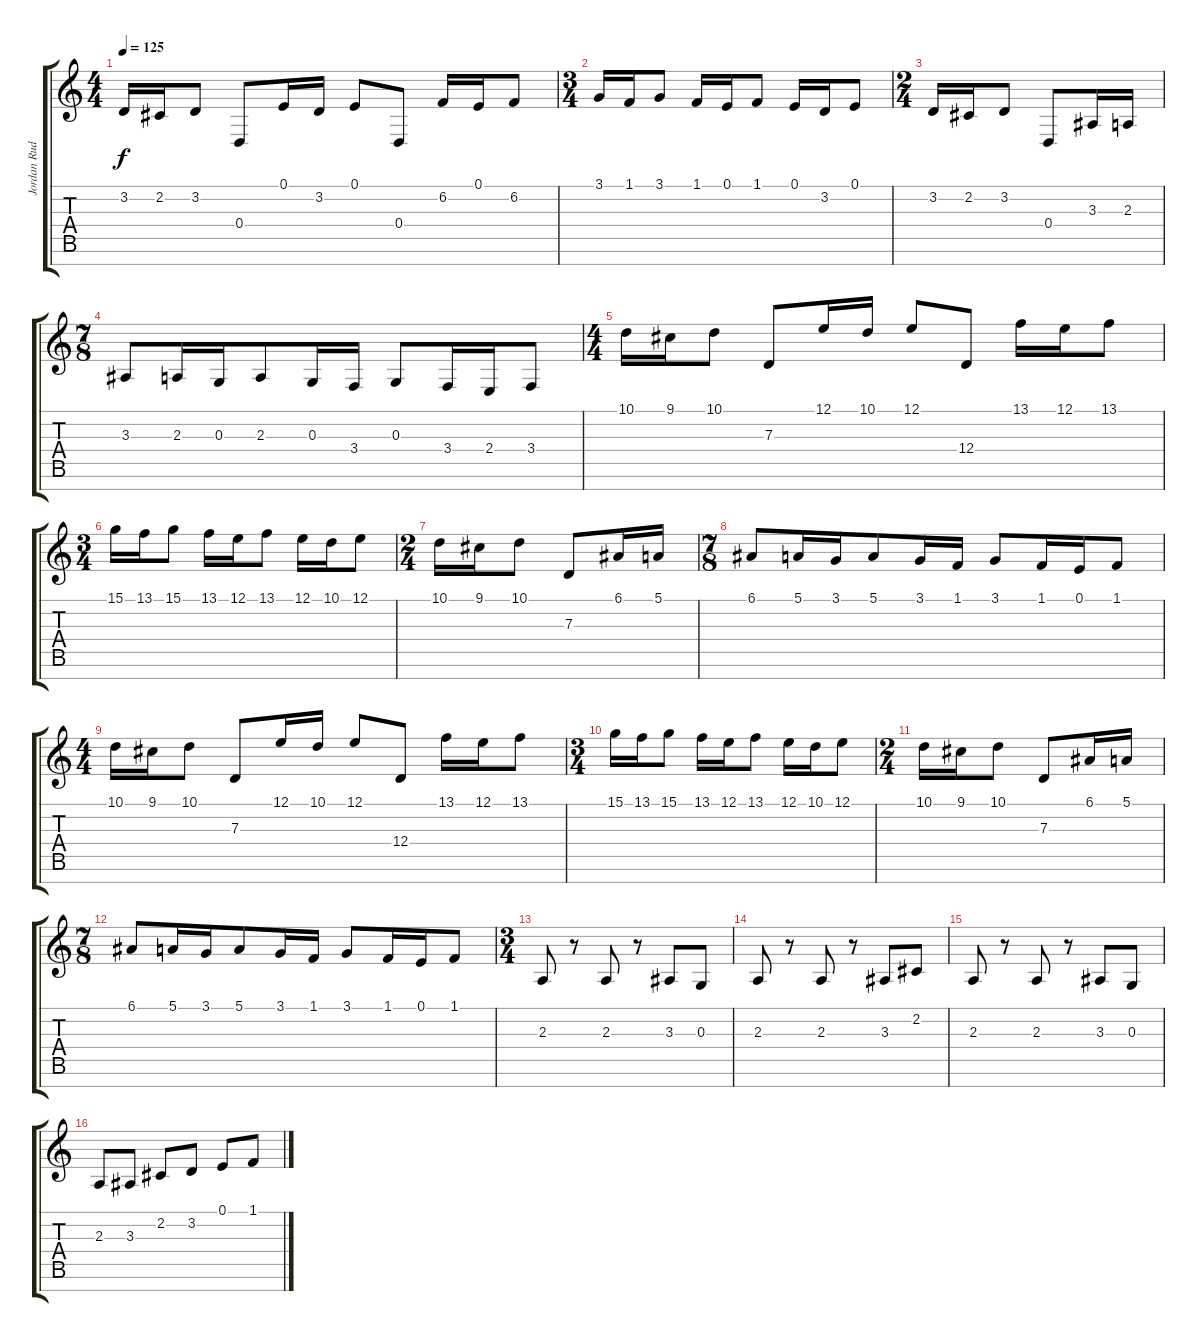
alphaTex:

\track ("Jordan Rudess Lead 2 (Dual Voice)" "Jordan Rud") {instrument lead2sawtooth}
\staff {score tabs}
\tuning (E4 B3 G3 D3 A2 E2 B1) {hide}
\ts (4 4)
\tempo 125
\clef g2
\ks c
3.2.16{dy f volume 10 instrument stringensemble1} 2.2.16 3.2.8 0.4.8 0.1.16 3.2.16 0.1.8 0.4.8 6.2.16 0.1.16 6.2.8 |
\ts (3 4)
3.1.16 1.1.16 3.1.8 1.1.16 0.1.16 1.1.8 0.1.16 3.2.16 0.1.8 |
\ts (2 4)
3.2.16 2.2.16 3.2.8 0.4.8 3.3.16 2.3.16 |
\ts (7 8)
3.3.8 2.3.16 0.3.16 2.3.8 0.3.16 3.4.16 0.3.8 3.4.16 2.4.16 3.4.8 |
\ts (4 4)
10.1.16{volume 10 instrument stringensemble1} 9.1.16 10.1.8 7.3.8 12.1.16 10.1.16 12.1.8 12.4.8 13.1.16 12.1.16 13.1.8 |
\ts (3 4)
15.1.16 13.1.16 15.1.8 13.1.16 12.1.16 13.1.8 12.1.16 10.1.16 12.1.8 |
\ts (2 4)
10.1.16 9.1.16 10.1.8 7.3.8 6.1.16 5.1.16 |
\ts (7 8)
6.1.8 5.1.16 3.1.16 5.1.8 3.1.16 1.1.16 3.1.8 1.1.16 0.1.16 1.1.8 |
\ts (4 4)
10.1.16 9.1.16 10.1.8 7.3.8 12.1.16 10.1.16 12.1.8 12.4.8 13.1.16 12.1.16 13.1.8 |
\ts (3 4)
15.1.16 13.1.16 15.1.8 13.1.16 12.1.16 13.1.8 12.1.16 10.1.16 12.1.8 |
\ts (2 4)
10.1.16 9.1.16 10.1.8 7.3.8 6.1.16 5.1.16 |
\ts (7 8)
6.1.8 5.1.16 3.1.16 5.1.8 3.1.16 1.1.16 3.1.8 1.1.16 0.1.16 1.1.8 |
\ts (3 4)
2.3.8{volume 11 instrument churchorgan} r.8 2.3.8 r.8 3.3.8 0.3.8 |
2.3.8 r.8 2.3.8 r.8 3.3.8 2.2.8 |
2.3.8 r.8 2.3.8 r.8 3.3.8 0.3.8 |
2.3.8 3.3.8 2.2.8 3.2.8 0.1.8 1.1.8
